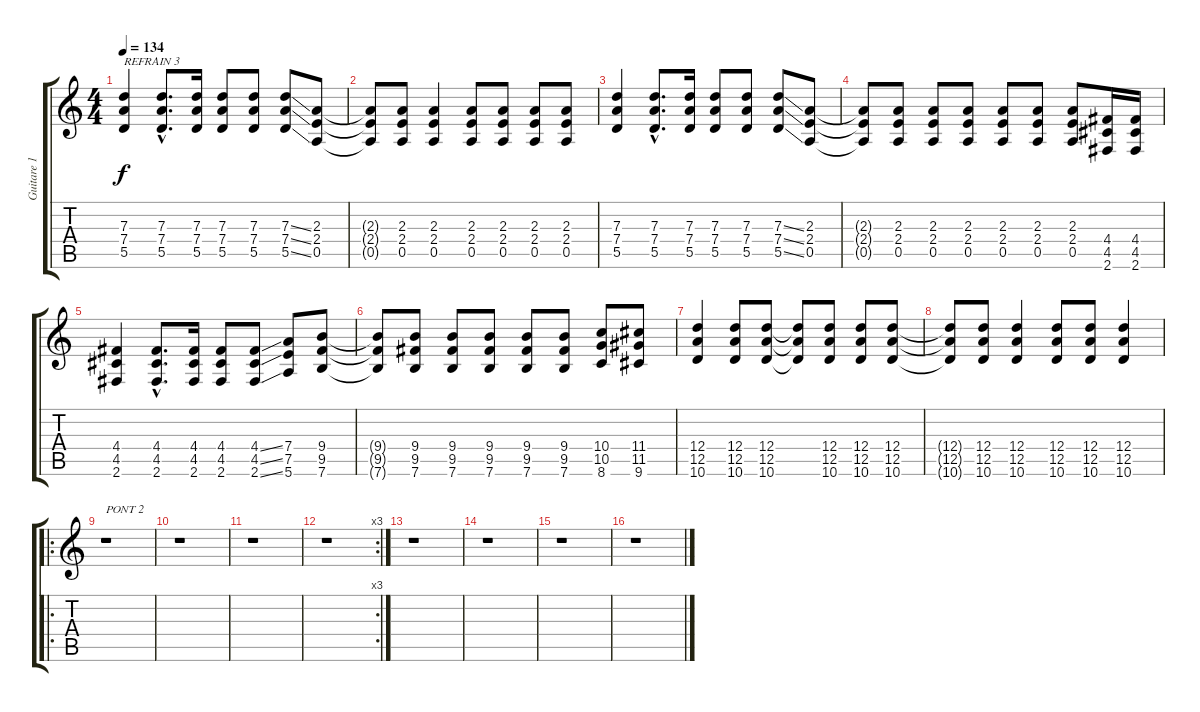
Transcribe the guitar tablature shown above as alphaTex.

\track ("Guitare 1 (son saturé)" "Guitare 1 ") {instrument distortionguitar}
\staff {score tabs}
\tuning (E4 B3 G3 D3 A2 E2) {hide}
\ts (4 4)
\tempo 134
\clef g2
\ks c
(7.3 7.4 5.5).4{txt "REFRAIN 3" dy f} (7.3{hac} 7.4{hac} 5.5{hac}).8{d} (7.3 7.4 5.5).16 (7.3 7.4 5.5).8 (7.3 7.4 5.5).8 (7.3{ss} 7.4{ss} 5.5{ss}).8 (2.3 2.4 0.5).8 |
(2.3{t} 2.4{t} 0.5{t}).8 (2.3 2.4 0.5).8 (2.3 2.4 0.5).4 (2.3 2.4 0.5).8 (2.3 2.4 0.5).8 (2.3 2.4 0.5).8 (2.3 2.4 0.5).8 |
(7.3 7.4 5.5).4 (7.3{hac} 7.4{hac} 5.5{hac}).8{d} (7.3 7.4 5.5).16 (7.3 7.4 5.5).8 (7.3 7.4 5.5).8 (7.3{ss} 7.4{ss} 5.5{ss}).8 (2.3 2.4 0.5).8 |
(2.3{t} 2.4{t} 0.5{t}).8 (2.3 2.4 0.5).8 (2.3 2.4 0.5).8 (2.3 2.4 0.5).8 (2.3 2.4 0.5).8 (2.3 2.4 0.5).8 (2.3 2.4 0.5).8 (4.4 4.5 2.6).16 (4.4 4.5 2.6).16 |
(4.4 4.5 2.6).4 (4.4{hac} 4.5{hac} 2.6{hac}).8{d} (4.4 4.5 2.6).16 (4.4 4.5 2.6).8 (4.4{ss} 4.5{ss} 2.6{ss}).8 (7.4 7.5 5.6).8 (9.4 9.5 7.6).8 |
(9.4{t} 9.5{t} 7.6{t}).8 (9.4 9.5 7.6).8 (9.4 9.5 7.6).8 (9.4 9.5 7.6).8 (9.4 9.5 7.6).8 (9.4 9.5 7.6).8 (10.4 10.5 8.6).8 (11.4 11.5 9.6).8 |
(12.4 12.5 10.6).4 (12.4 12.5 10.6).8 (12.4 12.5 10.6).8 (12.4{t} 12.5{t} 10.6{t}).8 (12.4 12.5 10.6).8 (12.4 12.5 10.6).8 (12.4 12.5 10.6).8 |
(12.4{t} 12.5{t} 10.6{t}).8 (12.4 12.5 10.6).8 (12.4 12.5 10.6).4 (12.4 12.5 10.6).8 (12.4 12.5 10.6).8 (12.4 12.5 10.6).4 |
\ro
r.1{txt "PONT 2"} |
r.1 |
r.1 |
\rc 3
r.1 |
r.1 |
r.1 |
r.1 |
r.1
